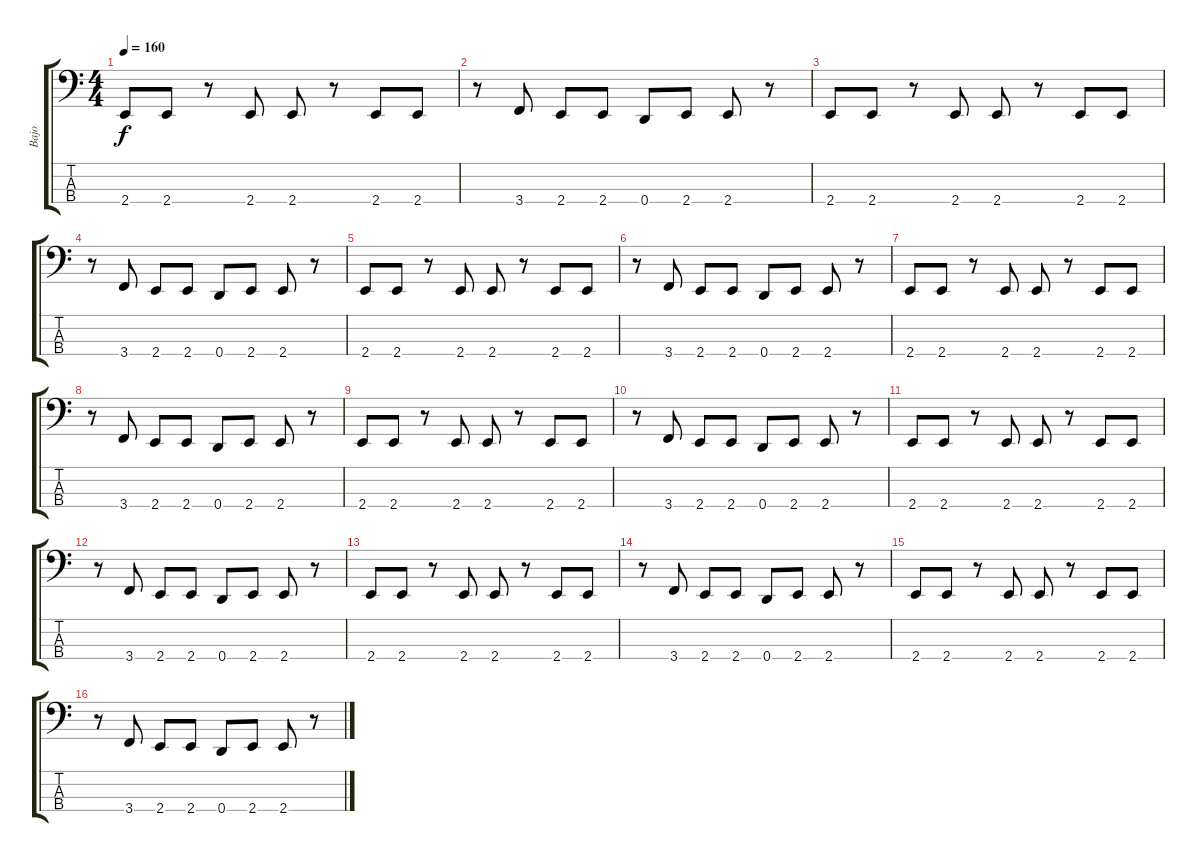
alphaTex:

\track ("Bajo" "Bajo") {instrument electricbasspick}
\staff {score tabs}
\tuning (G2 D2 A1 D1) {hide}
\ts (4 4)
\tempo 160
\clef f4
\ks c
2.4.8{dy f} 2.4.8 r.8 2.4.8 2.4.8 r.8 2.4.8 2.4.8 |
r.8 3.4.8 2.4.8 2.4.8 0.4.8 2.4.8 2.4.8 r.8 |
2.4.8 2.4.8 r.8 2.4.8 2.4.8 r.8 2.4.8 2.4.8 |
r.8 3.4.8 2.4.8 2.4.8 0.4.8 2.4.8 2.4.8 r.8 |
2.4.8 2.4.8 r.8 2.4.8 2.4.8 r.8 2.4.8 2.4.8 |
r.8 3.4.8 2.4.8 2.4.8 0.4.8 2.4.8 2.4.8 r.8 |
2.4.8 2.4.8 r.8 2.4.8 2.4.8 r.8 2.4.8 2.4.8 |
r.8 3.4.8 2.4.8 2.4.8 0.4.8 2.4.8 2.4.8 r.8 |
2.4.8 2.4.8 r.8 2.4.8 2.4.8 r.8 2.4.8 2.4.8 |
r.8 3.4.8 2.4.8 2.4.8 0.4.8 2.4.8 2.4.8 r.8 |
2.4.8 2.4.8 r.8 2.4.8 2.4.8 r.8 2.4.8 2.4.8 |
r.8 3.4.8 2.4.8 2.4.8 0.4.8 2.4.8 2.4.8 r.8 |
2.4.8 2.4.8 r.8 2.4.8 2.4.8 r.8 2.4.8 2.4.8 |
r.8 3.4.8 2.4.8 2.4.8 0.4.8 2.4.8 2.4.8 r.8 |
2.4.8 2.4.8 r.8 2.4.8 2.4.8 r.8 2.4.8 2.4.8 |
r.8 3.4.8 2.4.8 2.4.8 0.4.8 2.4.8 2.4.8 r.8
